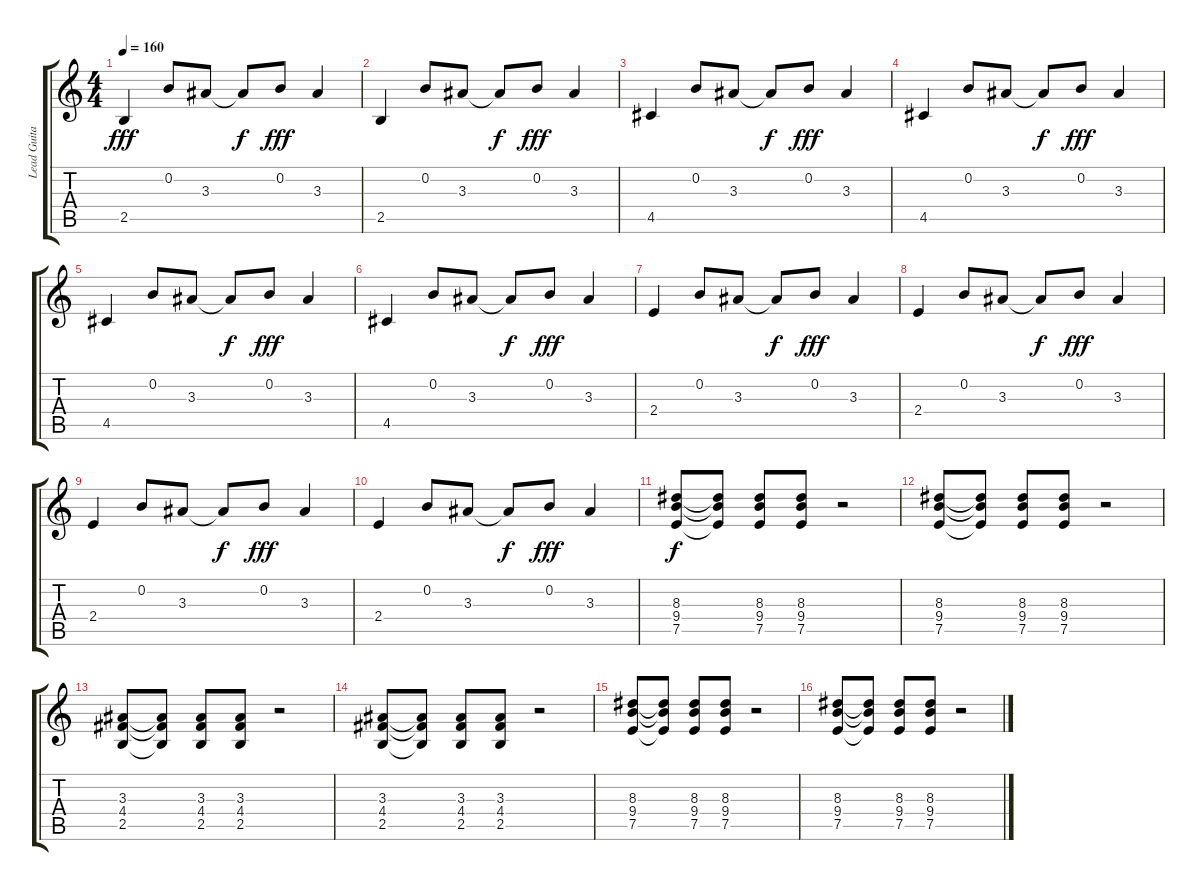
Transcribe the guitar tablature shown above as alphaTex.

\track ("Lead Guitar" "Lead Guita") {instrument electricguitarmuted}
\staff {score tabs}
\tuning (E4 B3 G3 D3 A2 E2) {hide}
\ts (4 4)
\tempo 160
\clef g2
\ks c
2.5.4{dy fff} 0.2.8 3.3.8 3.3{t}.8{dy f} 0.2.8{dy fff} 3.3.4 |
2.5.4 0.2.8 3.3.8 3.3{t}.8{dy f} 0.2.8{dy fff} 3.3.4 |
4.5.4 0.2.8 3.3.8 3.3{t}.8{dy f} 0.2.8{dy fff} 3.3.4 |
4.5.4 0.2.8 3.3.8 3.3{t}.8{dy f} 0.2.8{dy fff} 3.3.4 |
4.5.4 0.2.8 3.3.8 3.3{t}.8{dy f} 0.2.8{dy fff} 3.3.4 |
4.5.4 0.2.8 3.3.8 3.3{t}.8{dy f} 0.2.8{dy fff} 3.3.4 |
2.4.4 0.2.8 3.3.8 3.3{t}.8{dy f} 0.2.8{dy fff} 3.3.4 |
2.4.4 0.2.8 3.3.8 3.3{t}.8{dy f} 0.2.8{dy fff} 3.3.4 |
2.4.4 0.2.8 3.3.8 3.3{t}.8{dy f} 0.2.8{dy fff} 3.3.4 |
2.4.4 0.2.8 3.3.8 3.3{t}.8{dy f} 0.2.8{dy fff} 3.3.4 |
(8.3 9.4 7.5).8{dy f} (8.3{t} 9.4{t} 7.5{t}).8 (8.3 9.4 7.5).8 (8.3 9.4 7.5).8 r.2 |
(8.3 9.4 7.5).8 (8.3{t} 9.4{t} 7.5{t}).8 (8.3 9.4 7.5).8 (8.3 9.4 7.5).8 r.2 |
(3.3 4.4 2.5).8 (3.3{t} 4.4{t} 2.5{t}).8 (3.3 4.4 2.5).8 (3.3 4.4 2.5).8 r.2 |
(3.3 4.4 2.5).8 (3.3{t} 4.4{t} 2.5{t}).8 (3.3 4.4 2.5).8 (3.3 4.4 2.5).8 r.2 |
(8.3 9.4 7.5).8 (8.3{t} 9.4{t} 7.5{t}).8 (8.3 9.4 7.5).8 (8.3 9.4 7.5).8 r.2 |
(8.3 9.4 7.5).8 (8.3{t} 9.4{t} 7.5{t}).8 (8.3 9.4 7.5).8 (8.3 9.4 7.5).8 r.2
